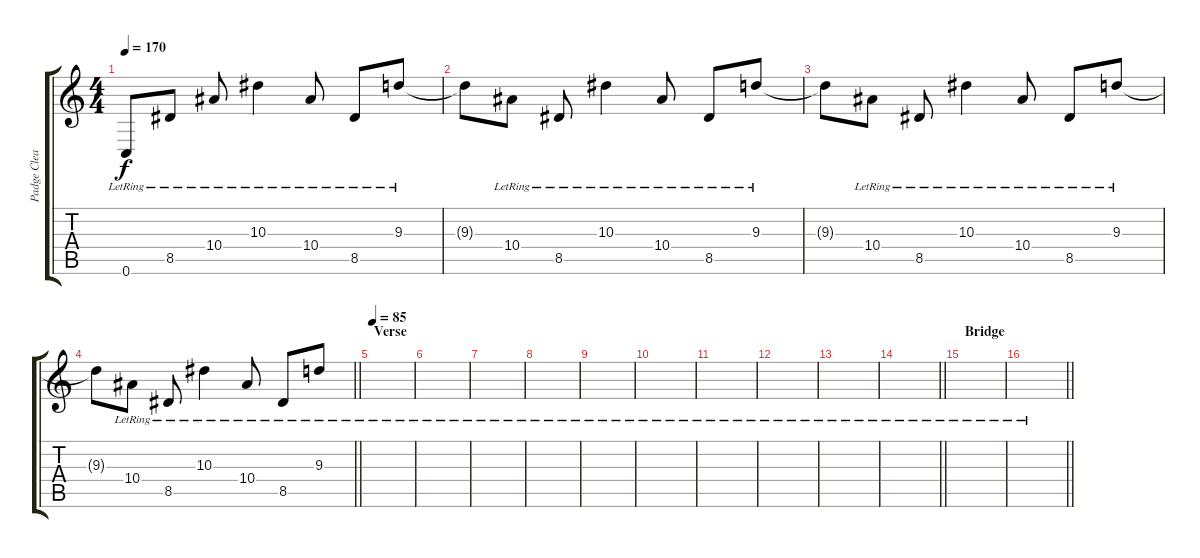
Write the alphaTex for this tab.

\track ("Padge Clean" "Padge Clea") {instrument electricguitarjazz}
\staff {score tabs}
\tuning (D4 A3 F3 C3 G2 C2) {hide}
\ts (4 4)
\tempo 170
\clef g2
\ks c
0.6{lr}.8{dy f} 8.5{lr}.8 10.4{lr}.8 10.3{lr}.4 10.4{lr}.8 8.5{lr}.8 9.3{lr}.8 |
9.3{t}.8 10.4{lr}.8 8.5{lr}.8 10.3{lr}.4 10.4{lr}.8 8.5{lr}.8 9.3{lr}.8 |
9.3{t}.8 10.4{lr}.8 8.5{lr}.8 10.3{lr}.4 10.4{lr}.8 8.5{lr}.8 9.3{lr}.8 |
\barLineRight lightlight
9.3{t}.8 10.4{lr}.8 8.5{lr}.8 10.3{lr}.4 10.4{lr}.8 8.5{lr}.8 9.3{lr}.8 |
\section ("" "Verse")
\tempo 85
|
|
|
|
|
|
|
|
|
\barLineRight lightlight
|
\section ("" "Bridge")
|
\barLineRight lightlight
